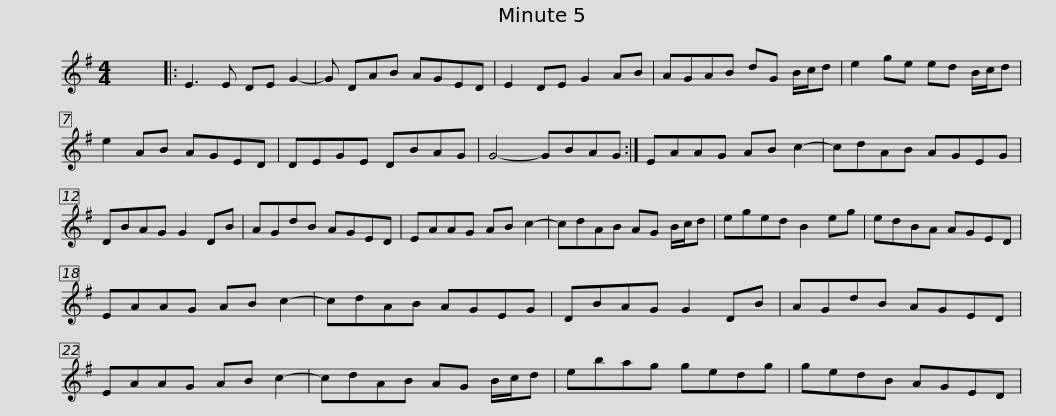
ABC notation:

X:1
L:1/8
M:4/4
I:linebreak $
K:Emin
V:1 treble
V:1
 x8 |: E3 E DE G2- | G DAB AGED | E2 DE G2 AB | AGAB dG B/c/d | %5
 e2 ge ed B/c/d |$ e2 AB AGED | DEGE DBAG | G4- GBAG :| EAAG AB c2- | %10
 cdAB AGEG | DBAG G2 DB |$ AGdB AGED | EAAG AB c2- | cdAB AG B/c/d | %15
 eged B2 eg | edBA AGED | EAAG AB c2- |$ cdAB AGEG | DBAG G2 DB | %20
 AGdB AGED | EAAG AB c2- | cdAB AG B/c/d |$ ebag gedg | gedB AGED | %25
